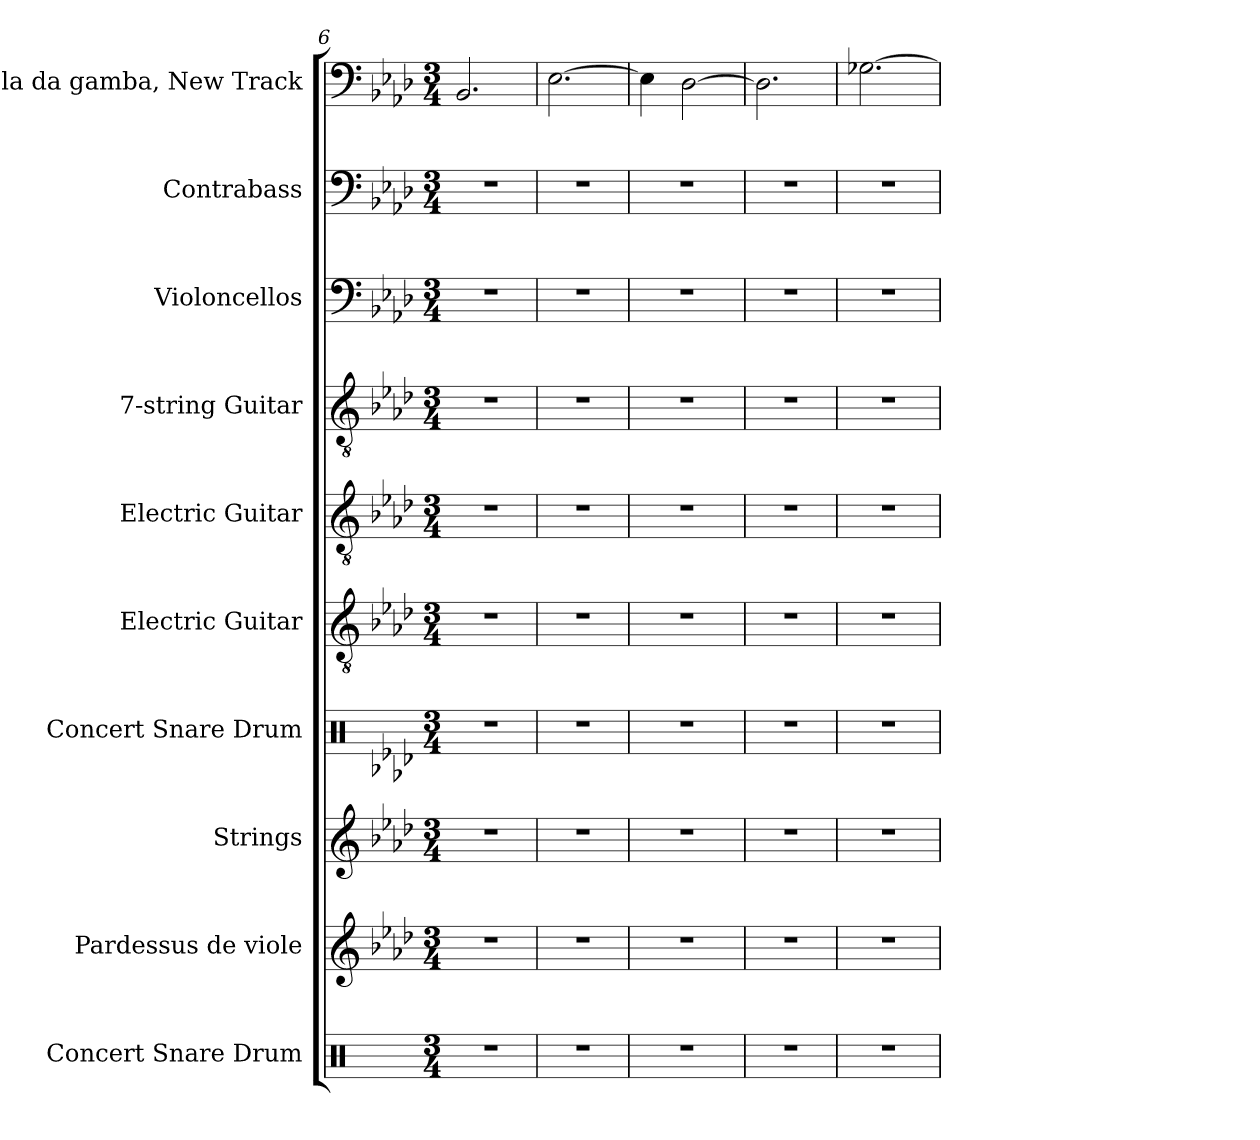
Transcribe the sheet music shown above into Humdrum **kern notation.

**kern	**kern	**kern	**kern	**kern	**kern	**kern	**kern	**kern	**kern
*part10	*part9	*part8	*part7	*part6	*part5	*part4	*part3	*part2	*part1
*staff10	*staff9	*staff8	*staff7	*staff6	*staff5	*staff4	*staff3	*staff2	*staff1
*I"Concert Snare Drum	*I"Pardessus de viole	*I"Strings	*I"Concert Snare Drum	*I"Electric Guitar	*I"Electric Guitar	*I"7-string Guitar	*I"Violoncellos	*I"Contrabass	*I"Viola da gamba, New Track
*I'Con. Sn.	*I'Pds. v.	*I'St.	*I'Con. Sn.	*I'El. Guit.	*I'El. Guit.	*I'Guit.	*I'Vcs.	*I'Cb.	*I'Vla. d. g.
*clefX	*clefG2	*clefG2	*clefX	*clefGv2	*clefGv2	*clefGv2	*clefF4	*clefF4	*clefF4
*	*	*	*	*	*	*	*	*ITrd7c12	*
*k[]	*k[b-e-a-d-]	*k[b-e-a-d-]	*k[b-e-a-d-]	*k[b-e-a-d-]	*k[b-e-a-d-]	*k[b-e-a-d-]	*k[b-e-a-d-]	*k[b-e-a-d-]	*k[b-e-a-d-]
*M3/4	*M3/4	*M3/4	*M3/4	*M3/4	*M3/4	*M3/4	*M3/4	*M3/4	*M3/4
=6	=6	=6	=6	=6	=6	=6	=6	=6	=6
2.r	2.r	2.r	2.r	2.r	2.r	2.r	2.r	2.r	2.BB-/
=7	=7	=7	=7	=7	=7	=7	=7	=7	=7
2.r	2.r	2.r	2.r	2.r	2.r	2.r	2.r	2.r	[2.E-\
=8	=8	=8	=8	=8	=8	=8	=8	=8	=8
2.r	2.r	2.r	2.r	2.r	2.r	2.r	2.r	2.r	4E-\]
.	.	.	.	.	.	.	.	.	[2D-\
=9	=9	=9	=9	=9	=9	=9	=9	=9	=9
2.r	2.r	2.r	2.r	2.r	2.r	2.r	2.r	2.r	2.D-\]
=10	=10	=10	=10	=10	=10	=10	=10	=10	=10
2.r	2.r	2.r	2.r	2.r	2.r	2.r	2.r	2.r	[2.G-X\
=	=	=	=	=	=	=	=	=	=
*-	*-	*-	*-	*-	*-	*-	*-	*-	*-
